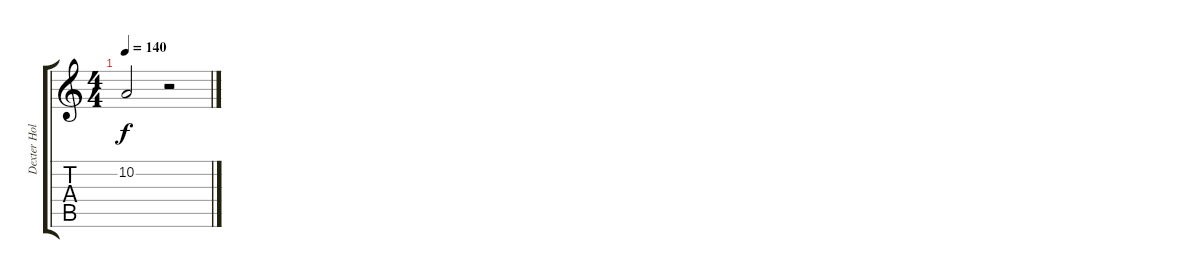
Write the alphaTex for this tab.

\track ("Dexter Holland - Vocais" "Dexter Hol") {instrument trumpet}
\staff {score tabs}
\tuning (E4 B3 G3 D3 A2 E2) {hide}
\ts (4 4)
\tempo 140
\clef g2
\ks c
10.2.2{dy f} r.2
